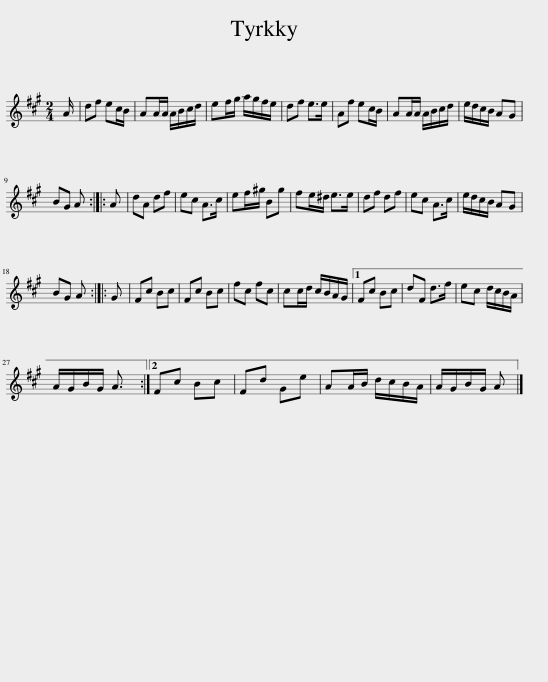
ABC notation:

X:1
L:1/8
M:2/4
I:linebreak $
K:A
V:1 treble
V:1
 A/ | df ec/B/ | AA/A/ A/B/c/d/ | ef/g/ a/g/f/e/ | df e>e | %5
 Af ec/B/ | AA/A/ A/B/c/d/ | e/d/c/B/ AG |$ BG A :: A | %10
 dA df | ec A>c | ef/^g/ Bg | fe/^d/ e>e | df df | %15
 ec A>c | e/d/c/B/ AG |$ BG A :: G | Fc Bc | %20
 Fc Bc | fc fc | cc/d/ c/B/A/G/ |1 Fc Bc | dF d>f | %25
 ec d/c/B/A/ |$ A/G/B/G/ A3/2 :|2 Fc Bc | Fd Ge | AA/B/ d/c/B/A/ | %30
 A/G/B/G/ A |] %31
